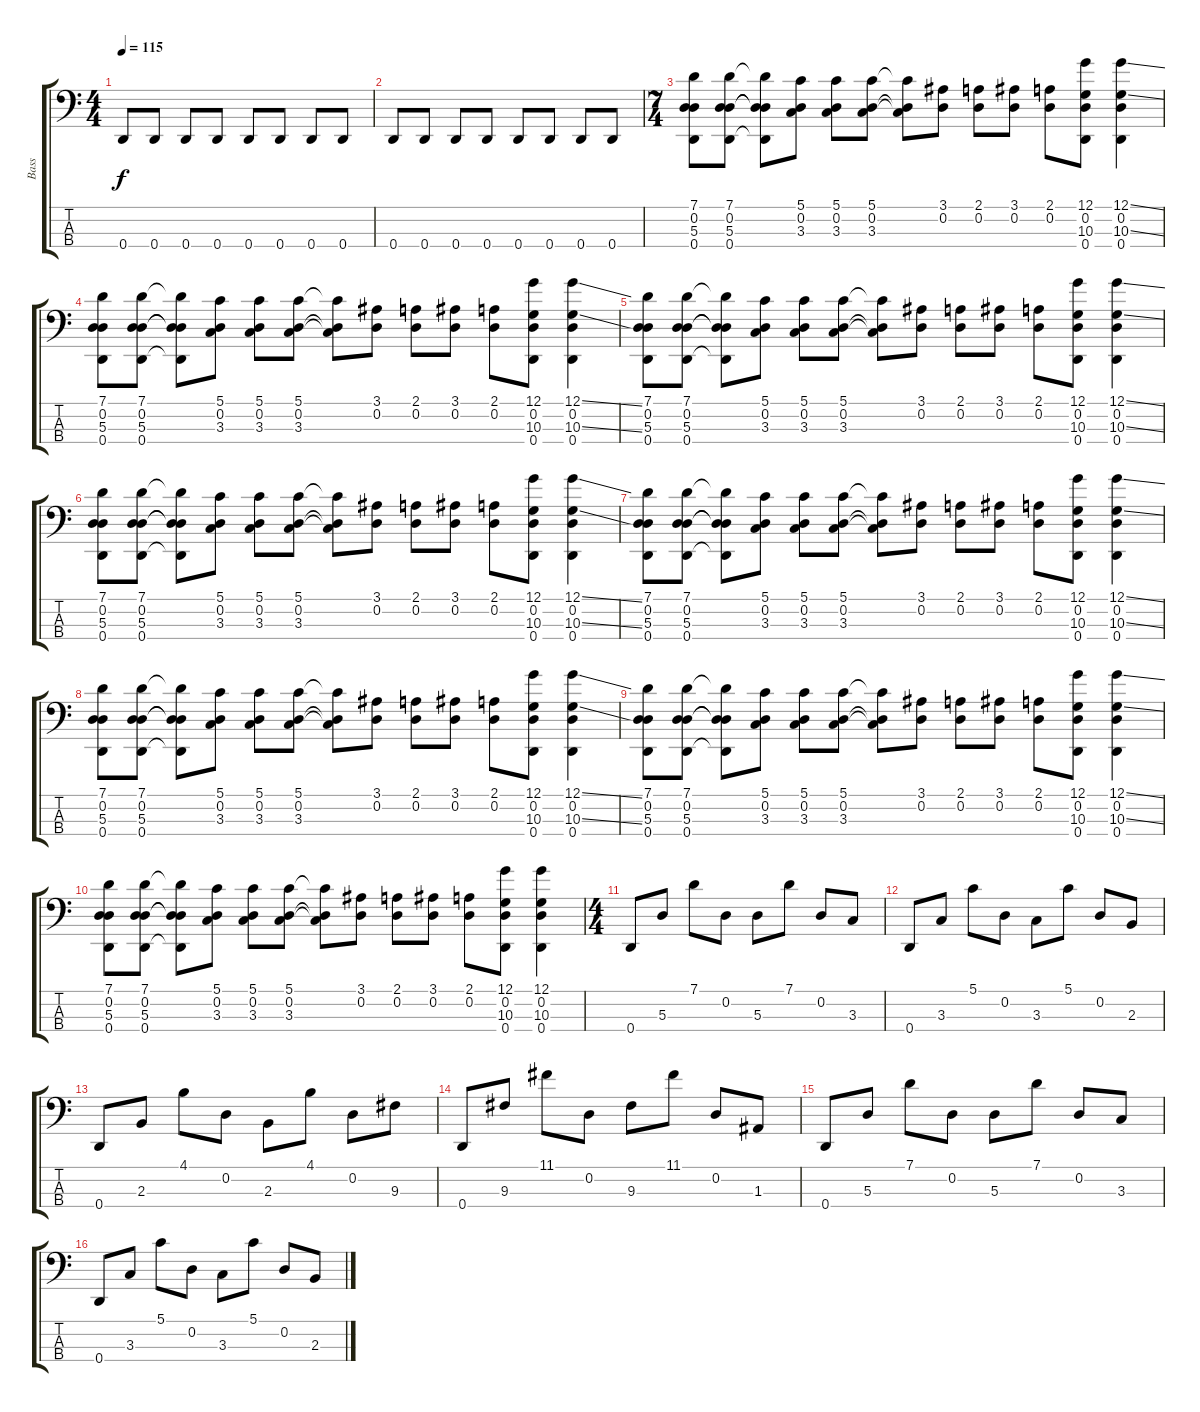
\track ("Bass" "Bass") {instrument slapbass2}
\staff {score tabs}
\tuning (G2 D2 A1 D1) {hide}
\ts (4 4)
\tempo 115
\clef f4
\ks c
0.4.8{dy f} 0.4.8 0.4.8 0.4.8 0.4.8 0.4.8 0.4.8 0.4.8 |
0.4.8 0.4.8 0.4.8 0.4.8 0.4.8 0.4.8 0.4.8 0.4.8 |
\ts (7 4)
(7.1 0.2 5.3 0.4).8 (7.1 0.2 5.3 0.4).8 (7.1{t} 0.2{t} 5.3{t} 0.4{t}).8 (5.1 0.2 3.3).8 (5.1 0.2 3.3).8 (5.1 0.2 3.3).8 (5.1{t} 0.2{t} 3.3{t}).8 (3.1 0.2).8 (2.1 0.2).8 (3.1 0.2).8 (2.1 0.2).8 (12.1 0.2 10.3 0.4).8 (12.1{ss} 0.2 10.3{ss} 0.4).4 |
(7.1 0.2 5.3 0.4).8 (7.1 0.2 5.3 0.4).8 (7.1{t} 0.2{t} 5.3{t} 0.4{t}).8 (5.1 0.2 3.3).8 (5.1 0.2 3.3).8 (5.1 0.2 3.3).8 (5.1{t} 0.2{t} 3.3{t}).8 (3.1 0.2).8 (2.1 0.2).8 (3.1 0.2).8 (2.1 0.2).8 (12.1 0.2 10.3 0.4).8 (12.1{ss} 0.2 10.3{ss} 0.4).4 |
(7.1 0.2 5.3 0.4).8 (7.1 0.2 5.3 0.4).8 (7.1{t} 0.2{t} 5.3{t} 0.4{t}).8 (5.1 0.2 3.3).8 (5.1 0.2 3.3).8 (5.1 0.2 3.3).8 (5.1{t} 0.2{t} 3.3{t}).8 (3.1 0.2).8 (2.1 0.2).8 (3.1 0.2).8 (2.1 0.2).8 (12.1 0.2 10.3 0.4).8 (12.1{ss} 0.2 10.3{ss} 0.4).4 |
(7.1 0.2 5.3 0.4).8 (7.1 0.2 5.3 0.4).8 (7.1{t} 0.2{t} 5.3{t} 0.4{t}).8 (5.1 0.2 3.3).8 (5.1 0.2 3.3).8 (5.1 0.2 3.3).8 (5.1{t} 0.2{t} 3.3{t}).8 (3.1 0.2).8 (2.1 0.2).8 (3.1 0.2).8 (2.1 0.2).8 (12.1 0.2 10.3 0.4).8 (12.1{ss} 0.2 10.3{ss} 0.4).4 |
(7.1 0.2 5.3 0.4).8 (7.1 0.2 5.3 0.4).8 (7.1{t} 0.2{t} 5.3{t} 0.4{t}).8 (5.1 0.2 3.3).8 (5.1 0.2 3.3).8 (5.1 0.2 3.3).8 (5.1{t} 0.2{t} 3.3{t}).8 (3.1 0.2).8 (2.1 0.2).8 (3.1 0.2).8 (2.1 0.2).8 (12.1 0.2 10.3 0.4).8 (12.1{ss} 0.2 10.3{ss} 0.4).4 |
(7.1 0.2 5.3 0.4).8 (7.1 0.2 5.3 0.4).8 (7.1{t} 0.2{t} 5.3{t} 0.4{t}).8 (5.1 0.2 3.3).8 (5.1 0.2 3.3).8 (5.1 0.2 3.3).8 (5.1{t} 0.2{t} 3.3{t}).8 (3.1 0.2).8 (2.1 0.2).8 (3.1 0.2).8 (2.1 0.2).8 (12.1 0.2 10.3 0.4).8 (12.1{ss} 0.2 10.3{ss} 0.4).4 |
(7.1 0.2 5.3 0.4).8 (7.1 0.2 5.3 0.4).8 (7.1{t} 0.2{t} 5.3{t} 0.4{t}).8 (5.1 0.2 3.3).8 (5.1 0.2 3.3).8 (5.1 0.2 3.3).8 (5.1{t} 0.2{t} 3.3{t}).8 (3.1 0.2).8 (2.1 0.2).8 (3.1 0.2).8 (2.1 0.2).8 (12.1 0.2 10.3 0.4).8 (12.1{ss} 0.2 10.3{ss} 0.4).4 |
(7.1 0.2 5.3 0.4).8 (7.1 0.2 5.3 0.4).8 (7.1{t} 0.2{t} 5.3{t} 0.4{t}).8 (5.1 0.2 3.3).8 (5.1 0.2 3.3).8 (5.1 0.2 3.3).8 (5.1{t} 0.2{t} 3.3{t}).8 (3.1 0.2).8 (2.1 0.2).8 (3.1 0.2).8 (2.1 0.2).8 (12.1 0.2 10.3 0.4).8 (12.1 0.2 10.3 0.4).4 |
\ts (4 4)
0.4.8 5.3.8 7.1.8 0.2.8 5.3.8 7.1.8 0.2.8 3.3.8 |
0.4.8 3.3.8 5.1.8 0.2.8 3.3.8 5.1.8 0.2.8 2.3.8 |
0.4.8 2.3.8 4.1.8 0.2.8 2.3.8 4.1.8 0.2.8 9.3.8 |
0.4.8 9.3.8 11.1.8 0.2.8 9.3.8 11.1.8 0.2.8 1.3.8 |
0.4.8 5.3.8 7.1.8 0.2.8 5.3.8 7.1.8 0.2.8 3.3.8 |
0.4.8 3.3.8 5.1.8 0.2.8 3.3.8 5.1.8 0.2.8 2.3.8
